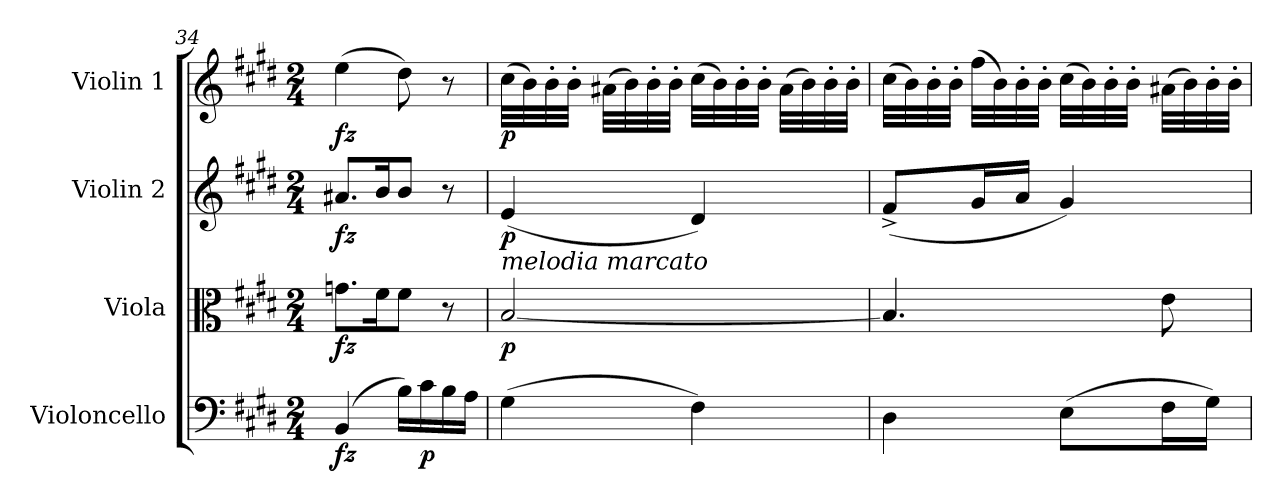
**kern	**dynam	**kern	**dynam	**kern	**dynam	**kern	**dynam
*part4	*part4	*part3	*part3	*part2	*part2	*part1	*part1
*staff4	*staff4	*staff3	*staff3	*staff2	*staff2	*staff1	*staff1
*I"Violoncello	*	*I"Viola	*	*I"Violin 2	*	*I"Violin 1	*
*I'Vc	*	*I'Vla	*	*I'Vln	*	*I'Vln	*
*clefF4	*	*clefC3	*	*clefG2	*	*clefG2	*
*k[f#c#g#d#]	*	*k[f#c#g#d#]	*	*k[f#c#g#d#]	*	*k[f#c#g#d#]	*
*M2/4	*	*M2/4	*	*M2/4	*	*M2/4	*
=34	=34	=34	=34	=34	=34	=34	=34
!	!LO:DY:b	!	!LO:DY:b	!	!LO:DY:b	!	!LO:DY:b
(4BB/	fz	8.gn\L	fz	8.a#X/L	fz	(4ee\	fz
.	.	16f#\K	.	16b/K	.	.	.
16B\LL)	.	8f#\J	.	8b/J	.	8dd#\)	.
!	!LO:DY:b	!	!	!	!	!	!
16c#\	p	.	.	.	.	.	.
16B\	.	8r	.	8r	.	8r	.
16A\JJ	.	.	.	.	.	.	.
!!LO:LB:g=z
=35	=35	=35	=35	=35	=35	=35	=35
!	!	!	!	!LO:TX:b:i:t=melodia marcato	!	!	!
!	!	!	!LO:DY:b	!	!LO:DY:b	!	!LO:DY:b
(4G#\	.	[2B/	p	(4e/	p	(32cc#\LLL	p
.	.	.	.	.	.	32b\)	.
.	.	.	.	.	.	32b'\	.
.	.	.	.	.	.	32b'\JJJ	.
.	.	.	.	.	.	(32a#X\LLL	.
.	.	.	.	.	.	32b\)	.
.	.	.	.	.	.	32b'\	.
.	.	.	.	.	.	32b'\JJJ	.
4F#\)	.	.	.	4d#/)	.	(32cc#\LLL	.
.	.	.	.	.	.	32b\)	.
.	.	.	.	.	.	32b'\	.
.	.	.	.	.	.	32b'\JJJ	.
.	.	.	.	.	.	(32a#\LLL	.
.	.	.	.	.	.	32b\)	.
.	.	.	.	.	.	32b'\	.
.	.	.	.	.	.	32b'\JJJ	.
!!LO:LB:g=z
=36	=36	=36	=36	=36	=36	=36	=36
4D#\	.	4.B/]	.	(8f#^/L	.	(32cc#\LLL	.
.	.	.	.	.	.	32b\)	.
.	.	.	.	.	.	32b'\	.
.	.	.	.	.	.	32b'\JJJ	.
.	.	.	.	16g#/L	.	(32ff#\LLL	.
.	.	.	.	.	.	32b\)	.
.	.	.	.	16a/JJ	.	32b'\	.
.	.	.	.	.	.	32b'\JJJ	.
(8E\L	.	.	.	4g#/)	.	(32cc#\LLL	.
.	.	.	.	.	.	32b\)	.
.	.	.	.	.	.	32b'\	.
.	.	.	.	.	.	32b'\JJJ	.
16F#\L	.	8e\	.	.	.	(32a#X\LLL	.
.	.	.	.	.	.	32b\)	.
16G#\JJ)	.	.	.	.	.	32b'\	.
.	.	.	.	.	.	32b'\JJJ	.
=	=	=	=	=	=	=	=
*-	*-	*-	*-	*-	*-	*-	*-
